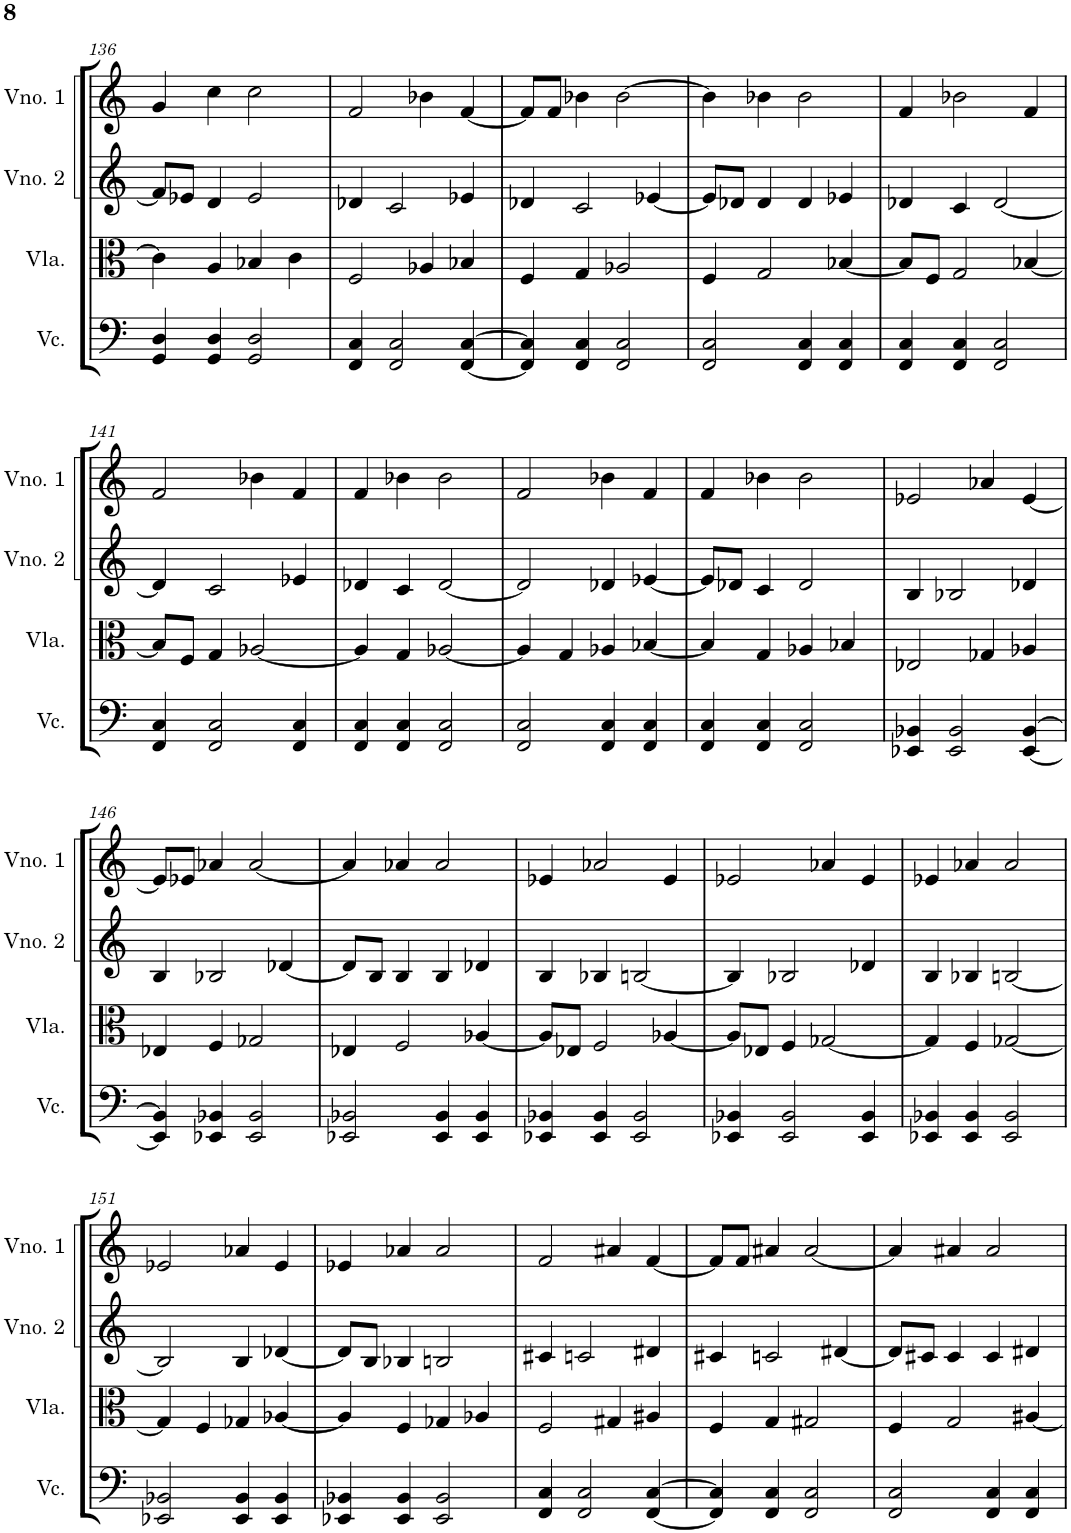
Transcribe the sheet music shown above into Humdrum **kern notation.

**kern	**kern	**kern	**kern
*part4	*part3	*part2	*part1
*staff4	*staff3	*staff2	*staff1
*I"Violoncelo	*I"Viola	*I"Violino 2	*I"Violino 1
*I'Vc.	*I'Vla.	*I'Vno. 2	*I'Vno. 1
!!LO:PB:g=z
*clefF4	*clefC3	*clefG2	*clefG2
*k[]	*k[]	*k[]	*k[]
*M4/4	*M4/4	*M4/4	*M4/4
=136	=136	=136	=136
4GG/ 4D/	4c\]	8f/L]	4g/
.	.	8e-X/J	.
4GG/ 4D/	4A/	4d/	4cc\
2GG/ 2D/	4B-X/	2e-/	2cc\
.	4c\	.	.
=137	=137	=137	=137
4FF/ 4C/	2F/	4d-X/	2f/
2FF/ 2C/	.	2c/	.
.	4A-X/	.	4b-X\
[4FF/ [4C/	4B-X/	4e-X/	[4f/
=138	=138	=138	=138
4FF/] 4C/]	4F/	4d-X/	8f/L]
.	.	.	8f/J
4FF/ 4C/	4G/	2c/	4b-X\
2FF/ 2C/	2A-X/	.	[2b-\
.	.	[4e-X/	.
=139	=139	=139	=139
2FF/ 2C/	4F/	8e-/L]	4b-\]
.	.	8d-X/J	.
.	2G/	4d-/	4b-X\
4FF/ 4C/	.	4d-/	2b-\
4FF/ 4C/	[4B-X/	4e-X/	.
=140	=140	=140	=140
4FF/ 4C/	8B-/L]	4d-X/	4f/
.	8F/J	.	.
4FF/ 4C/	2G/	4c/	2b-X\
2FF/ 2C/	.	[2d-/	.
.	[4B-X/	.	4f/
!!LO:LB:g=z
=141	=141	=141	=141
4FF/ 4C/	8B-/L]	4d-/]	2f/
.	8F/J	.	.
2FF/ 2C/	4G/	2c/	.
.	[2A-X/	.	4b-X\
4FF/ 4C/	.	4e-X/	4f/
=142	=142	=142	=142
4FF/ 4C/	4A-/]	4d-X/	4f/
4FF/ 4C/	4G/	4c/	4b-X\
2FF/ 2C/	[2A-X/	[2d-/	2b-\
=143	=143	=143	=143
2FF/ 2C/	4A-/]	2d-/]	2f/
.	4G/	.	.
4FF/ 4C/	4A-X/	4d-X/	4b-X\
4FF/ 4C/	[4B-X/	[4e-X/	4f/
=144	=144	=144	=144
4FF/ 4C/	4B-/]	8e-/L]	4f/
.	.	8d-X/J	.
4FF/ 4C/	4G/	4c/	4b-X\
2FF/ 2C/	4A-X/	2d-/	2b-\
.	4B-X/	.	.
=145	=145	=145	=145
4EE-X/ 4BB-X/	2E-X/	4B/	2e-X/
2EE-/ 2BB-/	.	2B-X/	.
.	4G-X/	.	4a-X/
[4EE-/ [4BB-/	4A-X/	4d-X/	[4e-/
!!LO:LB:g=z
=146	=146	=146	=146
4EE-/] 4BB-/]	4E-X/	4B/	8e-/L]
.	.	.	8e-X/J
4EE-X/ 4BB-X/	4F/	2B-X/	4a-X/
2EE-/ 2BB-/	2G-X/	.	[2a-/
.	.	[4d-X/	.
=147	=147	=147	=147
2EE-X/ 2BB-X/	4E-X/	8d-/L]	4a-/]
.	.	8B/J	.
.	2F/	4B/	4a-X/
4EE-/ 4BB-/	.	4B/	2a-/
4EE-/ 4BB-/	[4A-X/	4d-X/	.
=148	=148	=148	=148
4EE-X/ 4BB-X/	8A-/L]	4B/	4e-X/
.	8E-X/J	.	.
4EE-/ 4BB-/	2F/	4B-X/	2a-X/
2EE-/ 2BB-/	.	[2Bn/	.
.	[4A-X/	.	4e-/
=149	=149	=149	=149
4EE-X/ 4BB-X/	8A-/L]	4B/]	2e-X/
.	8E-X/J	.	.
2EE-/ 2BB-/	4F/	2B-X/	.
.	[2G-X/	.	4a-X/
4EE-/ 4BB-/	.	4d-X/	4e-/
=150	=150	=150	=150
4EE-X/ 4BB-X/	4G-/]	4B/	4e-X/
4EE-/ 4BB-/	4F/	4B-X/	4a-X/
2EE-/ 2BB-/	[2G-X/	[2Bn/	2a-/
!!LO:LB:g=z
=151	=151	=151	=151
2EE-X/ 2BB-X/	4G-/]	2B/]	2e-X/
.	4F/	.	.
4EE-/ 4BB-/	4G-X/	4B/	4a-X/
4EE-/ 4BB-/	[4A-X/	[4d-X/	4e-/
=152	=152	=152	=152
4EE-X/ 4BB-X/	4A-/]	8d-/L]	4e-X/
.	.	8B/J	.
4EE-/ 4BB-/	4F/	4B-X/	4a-X/
2EE-/ 2BB-/	4G-X/	2Bn/	2a-/
.	4A-X/	.	.
=153	=153	=153	=153
4FF/ 4C/	2F/	4c#X/	2f/
2FF/ 2C/	.	2cn/	.
.	4G#X/	.	4a#X/
[4FF/ [4C/	4A#X/	4d#X/	[4f/
=154	=154	=154	=154
4FF/] 4C/]	4F/	4c#X/	8f/L]
.	.	.	8f/J
4FF/ 4C/	4G/	2cn/	4a#X/
2FF/ 2C/	2G#X/	.	[2a#/
.	.	[4d#X/	.
=155	=155	=155	=155
2FF/ 2C/	4F/	8d#/L]	4a#/]
.	.	8c#X/J	.
.	2G/	4c#/	4a#X/
4FF/ 4C/	.	4c#/	2a#/
4FF/ 4C/	[4A#X/	4d#X/	.
=	=	=	=
*-	*-	*-	*-
